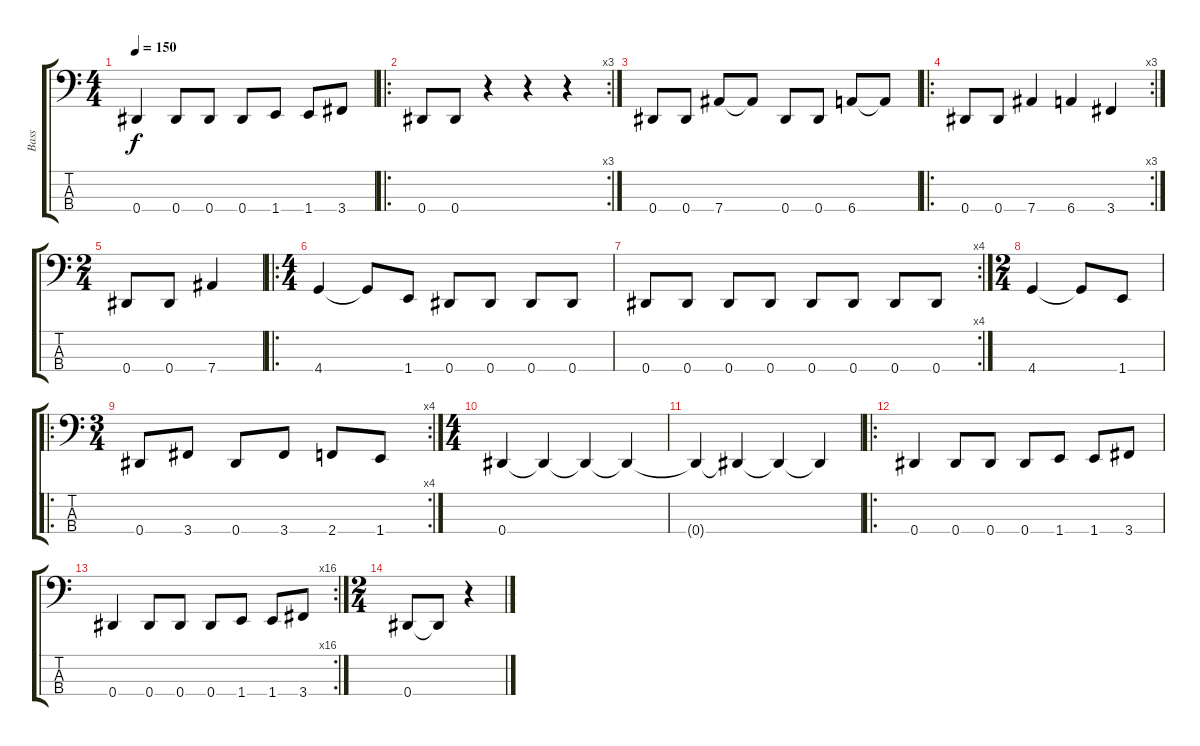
\track ("Bass" "Bass") {instrument electricbasspick}
\staff {score tabs}
\tuning (Gb2 Db2 Ab1 Eb1) {hide}
\ts (4 4)
\tempo 150
\clef f4
\ks c
0.4.4{dy f} 0.4.8 0.4.8 0.4.8 1.4.8 1.4.8 3.4.8 |
\ro
\rc 3
0.4.8 0.4.8 r.4 r.4 r.4 |
0.4.8 0.4.8 7.4.8 7.4{t}.8 0.4.8 0.4.8 6.4.8 6.4{t}.8 |
\ro
\rc 3
0.4.8 0.4.8 7.4.4 6.4.4 3.4.4 |
\ts (2 4)
0.4.8 0.4.8 7.4.4 |
\ro
\ts (4 4)
4.4.4 4.4{t}.8 1.4.8 0.4.8 0.4.8 0.4.8 0.4.8 |
\rc 4
0.4.8 0.4.8 0.4.8 0.4.8 0.4.8 0.4.8 0.4.8 0.4.8 |
\ts (2 4)
4.4.4 4.4{t}.8 1.4.8 |
\ro
\rc 4
\ts (3 4)
0.4.8 3.4.8 0.4.8 3.4.8 2.4.8 1.4.8 |
\ts (4 4)
0.4.4 0.4{t}.4 0.4{t}.4 0.4{t}.4 |
0.4{t}.4 0.4{t}.4 0.4{t}.4 0.4{t}.4 |
\ro
0.4.4 0.4.8 0.4.8 0.4.8 1.4.8 1.4.8 3.4.8 |
\rc 16
0.4.4 0.4.8 0.4.8 0.4.8 1.4.8 1.4.8 3.4.8 |
\ts (2 4)
0.4.8 0.4{t}.8 r.4
